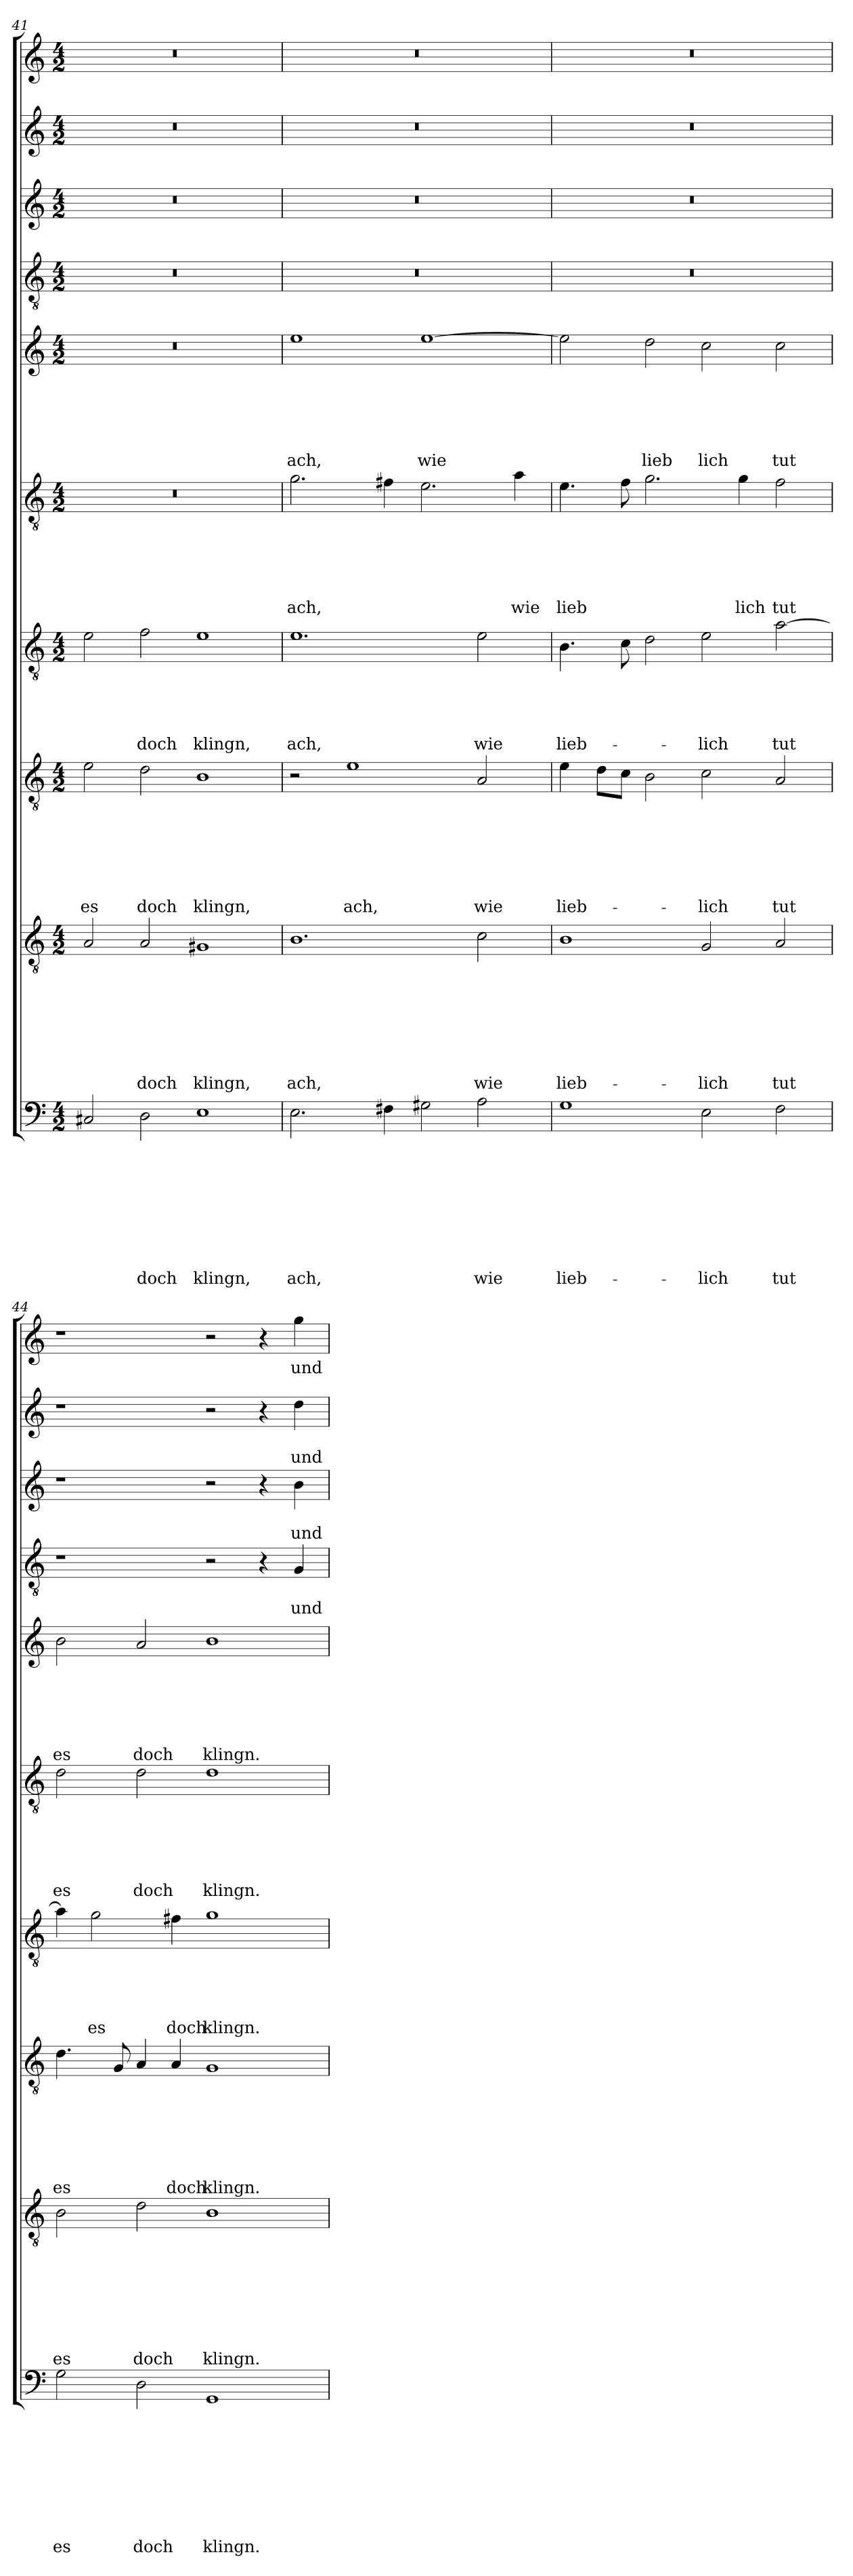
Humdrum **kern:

**kern	**text	**text	**text	**text	**text	**text	**text	**text	**text	**kern	**text	**text	**text	**text	**text	**text	**text	**text	**kern	**text	**text	**text	**text	**text	**text	**text	**kern	**text	**text	**text	**text	**text	**kern	**text	**text	**text	**text	**text	**text	**kern	**text	**text	**text	**text	**text	**text	**kern	**text	**text	**kern	**text	**text	**kern	**text	**text	**kern	**text
*part10	*part10	*part10	*part10	*part10	*part10	*part10	*part10	*part10	*part10	*part9	*part9	*part9	*part9	*part9	*part9	*part9	*part9	*part9	*part8	*part8	*part8	*part8	*part8	*part8	*part8	*part8	*part7	*part7	*part7	*part7	*part7	*part7	*part6	*part6	*part6	*part6	*part6	*part6	*part6	*part5	*part5	*part5	*part5	*part5	*part5	*part5	*part4	*part4	*part4	*part3	*part3	*part3	*part2	*part2	*part2	*part1	*part1
*staff10	*staff10	*staff10	*staff10	*staff10	*staff10	*staff10	*staff10	*staff10	*staff10	*staff9	*staff9	*staff9	*staff9	*staff9	*staff9	*staff9	*staff9	*staff9	*staff8	*staff8	*staff8	*staff8	*staff8	*staff8	*staff8	*staff8	*staff7	*staff7	*staff7	*staff7	*staff7	*staff7	*staff6	*staff6	*staff6	*staff6	*staff6	*staff6	*staff6	*staff5	*staff5	*staff5	*staff5	*staff5	*staff5	*staff5	*staff4	*staff4	*staff4	*staff3	*staff3	*staff3	*staff2	*staff2	*staff2	*staff1	*staff1
*clefF4	*	*	*	*	*	*	*	*	*	*clefGv2	*	*	*	*	*	*	*	*	*clefGv2	*	*	*	*	*	*	*	*clefGv2	*	*	*	*	*	*clefGv2	*	*	*	*	*	*	*clefG2	*	*	*	*	*	*	*clefGv2	*	*	*clefG2	*	*	*clefG2	*	*	*clefG2	*
*k[]	*	*	*	*	*	*	*	*	*	*k[]	*	*	*	*	*	*	*	*	*k[]	*	*	*	*	*	*	*	*k[]	*	*	*	*	*	*k[]	*	*	*	*	*	*	*k[]	*	*	*	*	*	*	*k[]	*	*	*k[]	*	*	*k[]	*	*	*k[]	*
*C:	*	*	*	*	*	*	*	*	*	*C:	*	*	*	*	*	*	*	*	*C:	*	*	*	*	*	*	*	*C:	*	*	*	*	*	*C:	*	*	*	*	*	*	*C:	*	*	*	*	*	*	*C:	*	*	*C:	*	*	*C:	*	*	*C:	*
*M4/2	*	*	*	*	*	*	*	*	*	*M4/2	*	*	*	*	*	*	*	*	*M4/2	*	*	*	*	*	*	*	*M4/2	*	*	*	*	*	*M4/2	*	*	*	*	*	*	*M4/2	*	*	*	*	*	*	*M4/2	*	*	*M4/2	*	*	*M4/2	*	*	*M4/2	*
=41	=41	=41	=41	=41	=41	=41	=41	=41	=41	=41	=41	=41	=41	=41	=41	=41	=41	=41	=41	=41	=41	=41	=41	=41	=41	=41	=41	=41	=41	=41	=41	=41	=41	=41	=41	=41	=41	=41	=41	=41	=41	=41	=41	=41	=41	=41	=41	=41	=41	=41	=41	=41	=41	=41	=41	=41	=41
!	!	!	!	!	!	!	!	!	!	!	!	!	!	!	!	!	!	!	!	!	!	!	!	!	!	!LO:LY:b	!	!	!	!	!	!	!	!	!	!	!	!	!	!	!	!	!	!	!	!	!	!	!	!	!	!	!	!	!	!	!
2C#X/	.	.	.	.	.	.	.	.	.	2A/	.	.	.	.	.	.	.	.	2e\	.	.	.	.	.	.	es	2e\	.	.	.	.	.	0r	.	.	.	.	.	.	0r	.	.	.	.	.	.	0r	.	.	0r	.	.	0r	.	.	0r	.
!	!	!	!	!	!	!	!	!	!LO:LY:b	!	!	!	!	!	!	!	!	!LO:LY:b	!	!	!	!	!	!	!	!LO:LY:b	!	!	!	!	!	!LO:LY:b	!	!	!	!	!	!	!	!	!	!	!	!	!	!	!	!	!	!	!	!	!	!	!	!	!
2D\	.	.	.	.	.	.	.	.	doch	2A/	.	.	.	.	.	.	.	doch	2d\	.	.	.	.	.	.	doch	2f\	.	.	.	.	doch	.	.	.	.	.	.	.	.	.	.	.	.	.	.	.	.	.	.	.	.	.	.	.	.	.
!	!	!	!	!	!	!	!	!	!LO:LY:b	!	!	!	!	!	!	!	!	!LO:LY:b	!	!	!	!	!	!	!	!LO:LY:b	!	!	!	!	!	!LO:LY:b	!	!	!	!	!	!	!	!	!	!	!	!	!	!	!	!	!	!	!	!	!	!	!	!	!
1E	.	.	.	.	.	.	.	.	klingn,	1G#X	.	.	.	.	.	.	.	klingn,	1B	.	.	.	.	.	.	klingn,	1e	.	.	.	.	klingn,	.	.	.	.	.	.	.	.	.	.	.	.	.	.	.	.	.	.	.	.	.	.	.	.	.
=42	=42	=42	=42	=42	=42	=42	=42	=42	=42	=42	=42	=42	=42	=42	=42	=42	=42	=42	=42	=42	=42	=42	=42	=42	=42	=42	=42	=42	=42	=42	=42	=42	=42	=42	=42	=42	=42	=42	=42	=42	=42	=42	=42	=42	=42	=42	=42	=42	=42	=42	=42	=42	=42	=42	=42	=42	=42
!	!	!	!	!	!	!	!	!	!LO:LY:b	!	!	!	!	!	!	!	!	!LO:LY:b	!	!	!	!	!	!	!	!	!	!	!	!	!	!LO:LY:b	!	!	!	!	!	!	!LO:LY:b	!	!	!	!	!	!	!LO:LY:b	!	!	!	!	!	!	!	!	!	!	!
2.E\	.	.	.	.	.	.	.	.	ach,	1.B	.	.	.	.	.	.	.	ach,	2r	.	.	.	.	.	.	.	1.e	.	.	.	.	ach,	2.g\	.	.	.	.	.	ach,	1ee	.	.	.	.	.	ach,	0r	.	.	0r	.	.	0r	.	.	0r	.
!	!	!	!	!	!	!	!	!	!	!	!	!	!	!	!	!	!	!	!	!	!	!	!	!	!	!LO:LY:b	!	!	!	!	!	!	!	!	!	!	!	!	!	!	!	!	!	!	!	!	!	!	!	!	!	!	!	!	!	!	!
.	.	.	.	.	.	.	.	.	.	.	.	.	.	.	.	.	.	.	1e	.	.	.	.	.	.	ach,	.	.	.	.	.	.	.	.	.	.	.	.	.	.	.	.	.	.	.	.	.	.	.	.	.	.	.	.	.	.	.
4F#X\	.	.	.	.	.	.	.	.	.	.	.	.	.	.	.	.	.	.	.	.	.	.	.	.	.	.	.	.	.	.	.	.	4f#\	.	.	.	.	.	.	.	.	.	.	.	.	.	.	.	.	.	.	.	.	.	.	.	.
!	!	!	!	!	!	!	!	!	!	!	!	!	!	!	!	!	!	!	!	!	!	!	!	!	!	!	!	!	!	!	!	!	!	!	!	!	!	!	!	!	!	!	!	!	!	!LO:LY:b	!	!	!	!	!	!	!	!	!	!	!
2G#X\	.	.	.	.	.	.	.	.	.	.	.	.	.	.	.	.	.	.	.	.	.	.	.	.	.	.	.	.	.	.	.	.	2.e\	.	.	.	.	.	.	[1ee	.	.	.	.	.	wie	.	.	.	.	.	.	.	.	.	.	.
!	!	!	!	!	!	!	!	!	!LO:LY:b	!	!	!	!	!	!	!	!	!LO:LY:b	!	!	!	!	!	!	!	!LO:LY:b	!	!	!	!	!	!LO:LY:b	!	!	!	!	!	!	!	!	!	!	!	!	!	!	!	!	!	!	!	!	!	!	!	!	!
2A\	.	.	.	.	.	.	.	.	wie	2c\	.	.	.	.	.	.	.	wie	2A/	.	.	.	.	.	.	wie	2e\	.	.	.	.	wie	.	.	.	.	.	.	.	.	.	.	.	.	.	.	.	.	.	.	.	.	.	.	.	.	.
!	!	!	!	!	!	!	!	!	!	!	!	!	!	!	!	!	!	!	!	!	!	!	!	!	!	!	!	!	!	!	!	!	!	!	!	!	!	!	!LO:LY:b	!	!	!	!	!	!	!	!	!	!	!	!	!	!	!	!	!	!
.	.	.	.	.	.	.	.	.	.	.	.	.	.	.	.	.	.	.	.	.	.	.	.	.	.	.	.	.	.	.	.	.	4a\	.	.	.	.	.	wie	.	.	.	.	.	.	.	.	.	.	.	.	.	.	.	.	.	.
=43	=43	=43	=43	=43	=43	=43	=43	=43	=43	=43	=43	=43	=43	=43	=43	=43	=43	=43	=43	=43	=43	=43	=43	=43	=43	=43	=43	=43	=43	=43	=43	=43	=43	=43	=43	=43	=43	=43	=43	=43	=43	=43	=43	=43	=43	=43	=43	=43	=43	=43	=43	=43	=43	=43	=43	=43	=43
!	!	!	!	!	!	!	!	!	!LO:LY:b	!	!	!	!	!	!	!	!	!LO:LY:b	!	!	!	!	!	!	!	!LO:LY:b	!	!	!	!	!	!LO:LY:b	!	!	!	!	!	!	!LO:LY:b	!	!	!	!	!	!	!	!	!	!	!	!	!	!	!	!	!	!
1G	.	.	.	.	.	.	.	.	lieb-	1B	.	.	.	.	.	.	.	lieb-	4e\	.	.	.	.	.	.	lieb-	4.B\	.	.	.	.	lieb-	4.e\	.	.	.	.	.	lieb	2ee\]	.	.	.	.	.	.	0r	.	.	0r	.	.	0r	.	.	0r	.
.	.	.	.	.	.	.	.	.	.	.	.	.	.	.	.	.	.	.	8d\L	.	.	.	.	.	.	.	.	.	.	.	.	.	.	.	.	.	.	.	.	.	.	.	.	.	.	.	.	.	.	.	.	.	.	.	.	.	.
.	.	.	.	.	.	.	.	.	.	.	.	.	.	.	.	.	.	.	8c\J	.	.	.	.	.	.	.	8c\	.	.	.	.	.	8f\	.	.	.	.	.	.	.	.	.	.	.	.	.	.	.	.	.	.	.	.	.	.	.	.
!	!	!	!	!	!	!	!	!	!	!	!	!	!	!	!	!	!	!	!	!	!	!	!	!	!	!	!	!	!	!	!	!	!	!	!	!	!	!	!	!	!	!	!	!	!	!LO:LY:b	!	!	!	!	!	!	!	!	!	!	!
.	.	.	.	.	.	.	.	.	.	.	.	.	.	.	.	.	.	.	2B\	.	.	.	.	.	.	.	2d\	.	.	.	.	.	2.g\	.	.	.	.	.	.	2dd\	.	.	.	.	.	lieb	.	.	.	.	.	.	.	.	.	.	.
!	!	!	!	!	!	!	!	!	!LO:LY:b	!	!	!	!	!	!	!	!	!LO:LY:b	!	!	!	!	!	!	!	!LO:LY:b	!	!	!	!	!	!LO:LY:b	!	!	!	!	!	!	!	!	!	!	!	!	!	!LO:LY:b	!	!	!	!	!	!	!	!	!	!	!
2E\	.	.	.	.	.	.	.	.	-lich	2G/	.	.	.	.	.	.	.	-lich	2c\	.	.	.	.	.	.	-lich	2e\	.	.	.	.	-lich	.	.	.	.	.	.	.	2cc\	.	.	.	.	.	lich	.	.	.	.	.	.	.	.	.	.	.
!	!	!	!	!	!	!	!	!	!	!	!	!	!	!	!	!	!	!	!	!	!	!	!	!	!	!	!	!	!	!	!	!	!	!	!	!	!	!	!LO:LY:b	!	!	!	!	!	!	!	!	!	!	!	!	!	!	!	!	!	!
.	.	.	.	.	.	.	.	.	.	.	.	.	.	.	.	.	.	.	.	.	.	.	.	.	.	.	.	.	.	.	.	.	4g\	.	.	.	.	.	lich	.	.	.	.	.	.	.	.	.	.	.	.	.	.	.	.	.	.
!	!	!	!	!	!	!	!	!	!LO:LY:b	!	!	!	!	!	!	!	!	!LO:LY:b	!	!	!	!	!	!	!	!LO:LY:b	!	!	!	!	!	!LO:LY:b	!	!	!	!	!	!	!LO:LY:b	!	!	!	!	!	!	!LO:LY:b	!	!	!	!	!	!	!	!	!	!	!
2F\	.	.	.	.	.	.	.	.	tut	2A/	.	.	.	.	.	.	.	tut	2A/	.	.	.	.	.	.	tut	[2a\	.	.	.	.	tut	2f\	.	.	.	.	.	tut	2cc\	.	.	.	.	.	tut	.	.	.	.	.	.	.	.	.	.	.
=44	=44	=44	=44	=44	=44	=44	=44	=44	=44	=44	=44	=44	=44	=44	=44	=44	=44	=44	=44	=44	=44	=44	=44	=44	=44	=44	=44	=44	=44	=44	=44	=44	=44	=44	=44	=44	=44	=44	=44	=44	=44	=44	=44	=44	=44	=44	=44	=44	=44	=44	=44	=44	=44	=44	=44	=44	=44
!	!	!	!	!	!	!	!	!	!LO:LY:b	!	!	!	!	!	!	!	!	!LO:LY:b	!	!	!	!	!	!	!	!LO:LY:b	!	!	!	!	!	!	!	!	!	!	!	!	!LO:LY:b	!	!	!	!	!	!	!LO:LY:b	!	!	!	!	!	!	!	!	!	!	!
2G\	.	.	.	.	.	.	.	.	es	2B\	.	.	.	.	.	.	.	es	4.d\	.	.	.	.	.	.	es	4a\]	.	.	.	.	.	2d\	.	.	.	.	.	es	2b\	.	.	.	.	.	es	1r	.	.	1r	.	.	1r	.	.	1r	.
!	!	!	!	!	!	!	!	!	!	!	!	!	!	!	!	!	!	!	!	!	!	!	!	!	!	!	!	!	!	!	!	!LO:LY:b	!	!	!	!	!	!	!	!	!	!	!	!	!	!	!	!	!	!	!	!	!	!	!	!	!
.	.	.	.	.	.	.	.	.	.	.	.	.	.	.	.	.	.	.	.	.	.	.	.	.	.	.	2g\	.	.	.	.	es	.	.	.	.	.	.	.	.	.	.	.	.	.	.	.	.	.	.	.	.	.	.	.	.	.
.	.	.	.	.	.	.	.	.	.	.	.	.	.	.	.	.	.	.	8G/	.	.	.	.	.	.	.	.	.	.	.	.	.	.	.	.	.	.	.	.	.	.	.	.	.	.	.	.	.	.	.	.	.	.	.	.	.	.
!	!	!	!	!	!	!	!	!	!LO:LY:b	!	!	!	!	!	!	!	!	!LO:LY:b	!	!	!	!	!	!	!	!	!	!	!	!	!	!	!	!	!	!	!	!	!LO:LY:b	!	!	!	!	!	!	!LO:LY:b	!	!	!	!	!	!	!	!	!	!	!
2D\	.	.	.	.	.	.	.	.	doch	2d\	.	.	.	.	.	.	.	doch	4A/	.	.	.	.	.	.	.	.	.	.	.	.	.	2d\	.	.	.	.	.	doch	2a/	.	.	.	.	.	doch	.	.	.	.	.	.	.	.	.	.	.
!	!	!	!	!	!	!	!	!	!	!	!	!	!	!	!	!	!	!	!	!	!	!	!	!	!	!LO:LY:b	!	!	!	!	!	!LO:LY:b	!	!	!	!	!	!	!	!	!	!	!	!	!	!	!	!	!	!	!	!	!	!	!	!	!
.	.	.	.	.	.	.	.	.	.	.	.	.	.	.	.	.	.	.	4A/	.	.	.	.	.	.	doch	4f#X\	.	.	.	.	doch	.	.	.	.	.	.	.	.	.	.	.	.	.	.	.	.	.	.	.	.	.	.	.	.	.
!	!	!	!	!	!	!	!	!	!LO:LY:b	!	!	!	!	!	!	!	!	!LO:LY:b	!	!	!	!	!	!	!	!LO:LY:b	!	!	!	!	!	!LO:LY:b	!	!	!	!	!	!	!LO:LY:b	!	!	!	!	!	!	!LO:LY:b	!	!	!	!	!	!	!	!	!	!	!
1GG	.	.	.	.	.	.	.	.	klingn.	1B	.	.	.	.	.	.	.	klingn.	1G	.	.	.	.	.	.	klingn.	1g	.	.	.	.	klingn.	1d	.	.	.	.	.	klingn.	1b	.	.	.	.	.	klingn.	2r	.	.	2r	.	.	2r	.	.	2r	.
.	.	.	.	.	.	.	.	.	.	.	.	.	.	.	.	.	.	.	.	.	.	.	.	.	.	.	.	.	.	.	.	.	.	.	.	.	.	.	.	.	.	.	.	.	.	.	4r	.	.	4r	.	.	4r	.	.	4r	.
!	!	!	!	!	!	!	!	!	!	!	!	!	!	!	!	!	!	!	!	!	!	!	!	!	!	!	!	!	!	!	!	!	!	!	!	!	!	!	!	!	!	!	!	!	!	!	!	!	!LO:LY:b	!	!	!LO:LY:b	!	!	!LO:LY:b	!	!LO:LY:b
.	.	.	.	.	.	.	.	.	.	.	.	.	.	.	.	.	.	.	.	.	.	.	.	.	.	.	.	.	.	.	.	.	.	.	.	.	.	.	.	.	.	.	.	.	.	.	4G/	.	und	4b\	.	und	4dd\	.	und	4gg\	und
=	=	=	=	=	=	=	=	=	=	=	=	=	=	=	=	=	=	=	=	=	=	=	=	=	=	=	=	=	=	=	=	=	=	=	=	=	=	=	=	=	=	=	=	=	=	=	=	=	=	=	=	=	=	=	=	=	=
*-	*-	*-	*-	*-	*-	*-	*-	*-	*-	*-	*-	*-	*-	*-	*-	*-	*-	*-	*-	*-	*-	*-	*-	*-	*-	*-	*-	*-	*-	*-	*-	*-	*-	*-	*-	*-	*-	*-	*-	*-	*-	*-	*-	*-	*-	*-	*-	*-	*-	*-	*-	*-	*-	*-	*-	*-	*-
